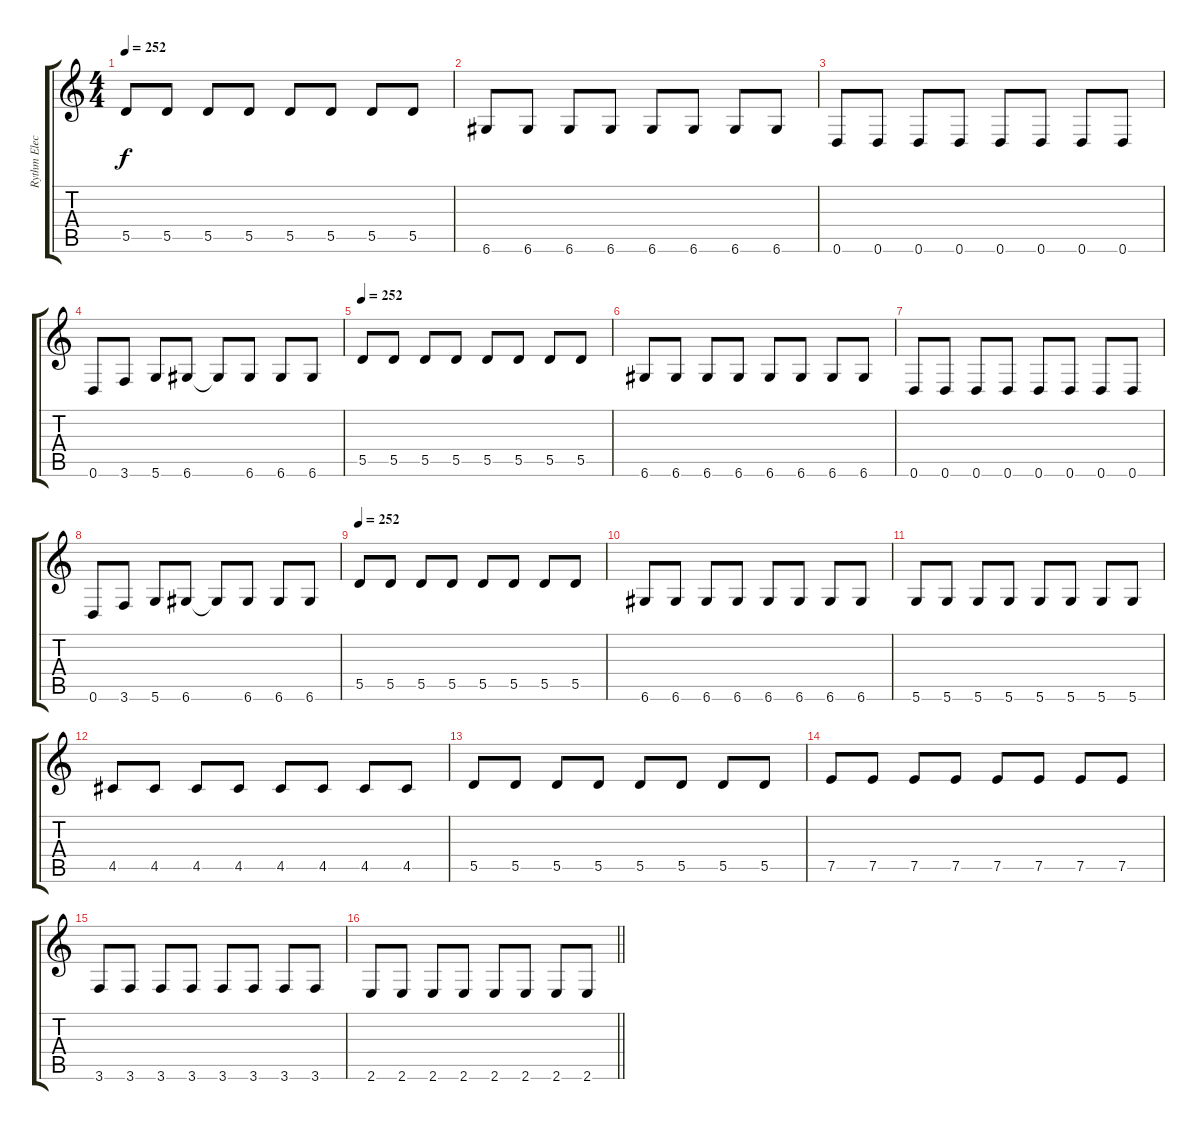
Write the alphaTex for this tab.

\track ("Rythm Electric" "Rythm Elec") {instrument overdrivenguitar}
\staff {score tabs}
\tuning (E4 B3 G3 D3 A2 D2) {hide}
\ts (4 4)
\tempo 252
\clef g2
\ks c
5.5.8{dy f} 5.5.8 5.5.8 5.5.8 5.5.8 5.5.8 5.5.8 5.5.8 |
6.6.8 6.6.8 6.6.8 6.6.8 6.6.8 6.6.8 6.6.8 6.6.8 |
0.6.8 0.6.8 0.6.8 0.6.8 0.6.8 0.6.8 0.6.8 0.6.8 |
0.6.8 3.6.8 5.6.8 6.6.8 6.6{t}.8 6.6.8 6.6.8 6.6.8 |
\tempo 252
5.5.8 5.5.8 5.5.8 5.5.8 5.5.8 5.5.8 5.5.8 5.5.8 |
6.6.8 6.6.8 6.6.8 6.6.8 6.6.8 6.6.8 6.6.8 6.6.8 |
0.6.8 0.6.8 0.6.8 0.6.8 0.6.8 0.6.8 0.6.8 0.6.8 |
0.6.8 3.6.8 5.6.8 6.6.8 6.6{t}.8 6.6.8 6.6.8 6.6.8 |
\tempo 252
5.5.8 5.5.8 5.5.8 5.5.8 5.5.8 5.5.8 5.5.8 5.5.8 |
6.6.8 6.6.8 6.6.8 6.6.8 6.6.8 6.6.8 6.6.8 6.6.8 |
5.6.8 5.6.8 5.6.8 5.6.8 5.6.8 5.6.8 5.6.8 5.6.8 |
4.5.8 4.5.8 4.5.8 4.5.8 4.5.8 4.5.8 4.5.8 4.5.8 |
5.5.8 5.5.8 5.5.8 5.5.8 5.5.8 5.5.8 5.5.8 5.5.8 |
7.5.8 7.5.8 7.5.8 7.5.8 7.5.8 7.5.8 7.5.8 7.5.8 |
3.6.8 3.6.8 3.6.8 3.6.8 3.6.8 3.6.8 3.6.8 3.6.8 |
\barLineRight lightlight
2.6.8 2.6.8 2.6.8 2.6.8 2.6.8 2.6.8 2.6.8 2.6.8
